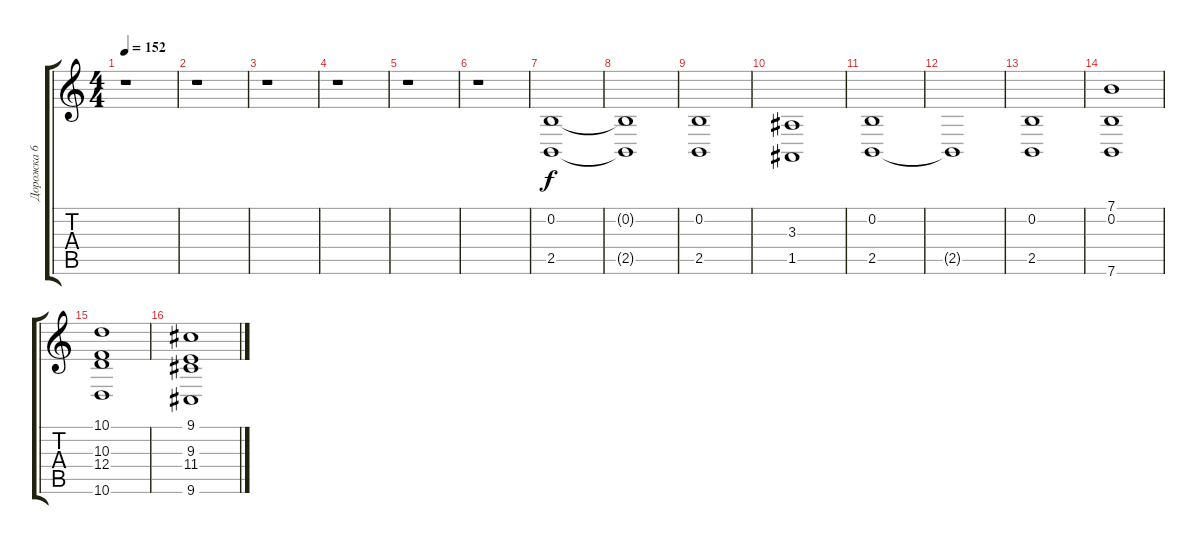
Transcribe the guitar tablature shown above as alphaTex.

\track ("Дорожка 6" "Дорожка 6") {instrument stringensemble1}
\staff {score tabs}
\tuning (E4 B3 G3 D3 A2 E2) {hide}
\ts (4 4)
\tempo 152
\clef g2
\ks c
r.1{dy f} |
r.1 |
r.1 |
r.1 |
r.1 |
r.1 |
(0.2 2.5).1 |
(0.2{t} 2.5{t}).1 |
(0.2 2.5).1 |
(3.3 1.5).1 |
(0.2 2.5).1 |
2.5{t}.1 |
(0.2 2.5).1 |
(7.1 0.2 7.6).1 |
(10.1 10.3 12.4 10.6).1 |
(9.1 9.3 11.4 9.6).1
